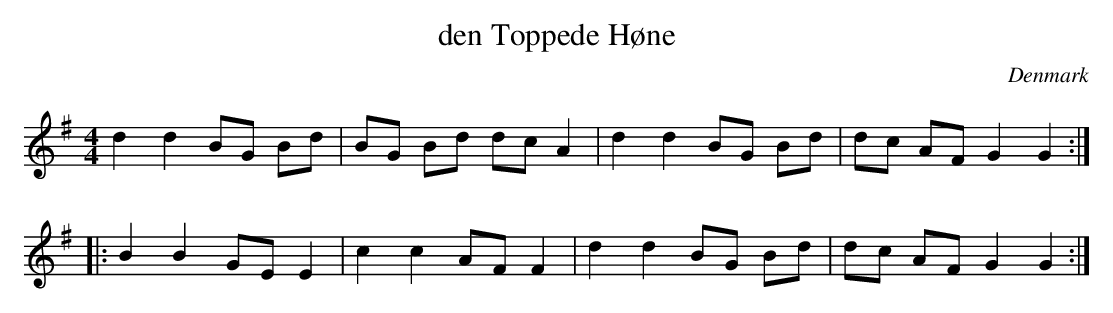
X:1
T:den Toppede Høne
M:4/4
O:Denmark
K:G major
d2 d2 BG Bd | BG Bd dc A2 | \
  d2 d2 BG Bd | dc AF G2 G2 :|
|:B2 B2 GE E2 | c2 c2 AF F2 |\
  d2 d2 BG Bd | dc AF G2 G2 :|
